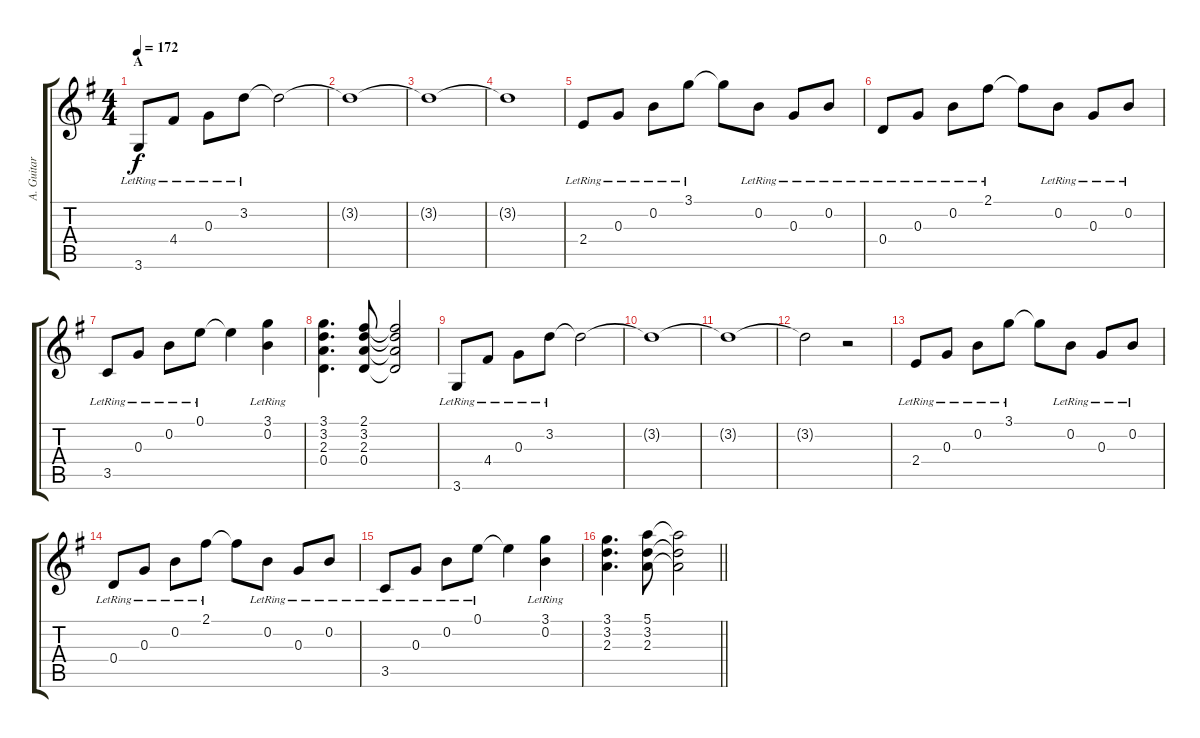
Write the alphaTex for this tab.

\track ("A. Guitar I" "A. Guitar ") {instrument acousticguitarsteel}
\staff {score tabs}
\tuning (E4 B3 G3 D3 A2 E2) {hide}
\ts (4 4)
\section ("" "A")
\tempo 172
\clef g2
\ks g
3.6{lr}.8{dy f} 4.4{lr}.8 0.3{lr}.8 3.2{lr}.8 3.2{t}.2 |
3.2{t}.1 |
3.2{t}.1 |
3.2{t}.1 |
2.4{lr}.8 0.3{lr}.8 0.2{lr}.8 3.1{lr}.8 3.1{t}.8 0.2{lr}.8 0.3{lr}.8 0.2{lr}.8 |
0.4{lr}.8 0.3{lr}.8 0.2{lr}.8 2.1{lr}.8 2.1{t}.8 0.2{lr}.8 0.3{lr}.8 0.2{lr}.8 |
3.5{lr}.8 0.3{lr}.8 0.2{lr}.8 0.1{lr}.8 0.1{t}.4 (3.1 0.2{lr}).4 |
(3.1 3.2 2.3 0.4).4{d} (2.1 3.2 2.3 0.4).8 (2.1{t} 3.2{t} 2.3{t} 0.4{t}).2 |
3.6{lr}.8 4.4{lr}.8 0.3{lr}.8 3.2{lr}.8 3.2{t}.2 |
3.2{t}.1 |
3.2{t}.1 |
3.2{t}.2 r.2 |
2.4{lr}.8 0.3{lr}.8 0.2{lr}.8 3.1{lr}.8 3.1{t}.8 0.2{lr}.8 0.3{lr}.8 0.2{lr}.8 |
0.4{lr}.8 0.3{lr}.8 0.2{lr}.8 2.1{lr}.8 2.1{t}.8 0.2{lr}.8 0.3{lr}.8 0.2{lr}.8 |
3.5{lr}.8 0.3{lr}.8 0.2{lr}.8 0.1{lr}.8 0.1{t}.4 (3.1 0.2{lr}).4 |
\barLineRight lightlight
(3.1 3.2 2.3).4{d} (5.1 3.2 2.3).8 (5.1{t} 3.2{t} 2.3{t}).2
